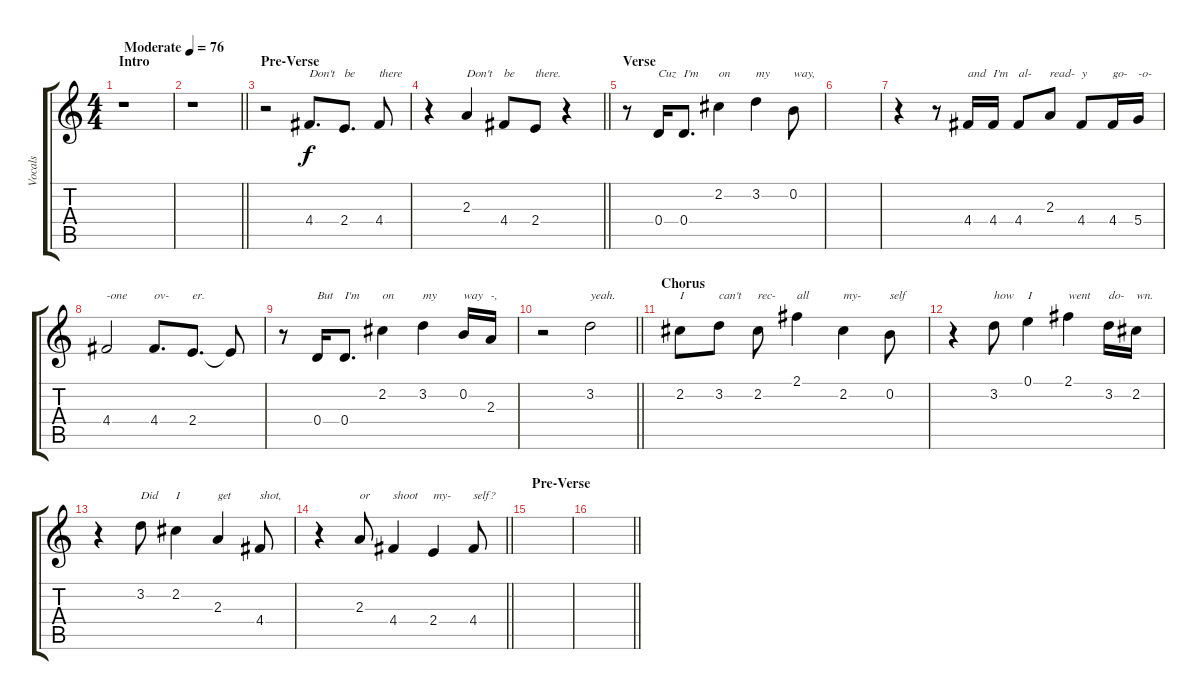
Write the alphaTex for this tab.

\track ("Vocals" "Vocals") {instrument electricguitarjazz bank 255}
\staff {score tabs}
\tuning (E4 B3 G3 D3 A2 D2) {hide}
\ts (4 4)
\section ("" "Intro")
\tempo (76 "Moderate")
\clef g2
\ks c
r.1{dy f instrument electricguitarjazz} |
\barLineRight lightlight
r.1 |
\section ("" "Pre-Verse")
r.2 4.4.8{d txt "Don't"} 2.4.8{d txt "be"} 4.4.8{txt "there"} |
\barLineRight lightlight
r.4 2.3.4{txt "Don't"} 4.4.8{txt "be"} 2.4.8{txt "there."} r.4 |
\section ("" "Verse")
r.8 0.4.16{txt "Cuz"} 0.4.8{d txt "I'm"} 2.2.4{txt "on"} 3.2.4{txt "my"} 0.2.8{txt "way,"} |
|
r.4 r.8 4.4.16{txt "and"} 4.4.16{txt "I'm"} 4.4.8{txt "al-"} 2.3.8{txt "read-"} 4.4.8{txt "y"} 4.4.16{txt "go-"} 5.4.16{txt "-o-"} |
4.4.2{txt "-one"} 4.4.8{d txt "ov-"} 2.4.8{d txt "er."} 2.4{t}.8 |
r.8 0.4.16{txt "But"} 0.4.8{d txt "I'm"} 2.2.4{txt "on"} 3.2.4{txt "my"} 0.2.16{txt "way"} 2.3.16{txt "-,"} |
\barLineRight lightlight
r.2 3.2.2{txt "yeah."} |
\section ("" "Chorus")
2.2.8{txt "I"} 3.2.8{txt "can't"} 2.2.8{txt "rec-"} 2.1.4{txt "all"} 2.2.4{txt "my-"} 0.2.8{txt "self"} |
r.4 3.2.8{txt "how"} 0.1.4{txt "I"} 2.1.4{txt "went"} 3.2.16{txt "do-"} 2.2.16{txt "wn."} |
r.4 3.2.8{txt "Did"} 2.2.4{txt "I"} 2.3.4{txt "get"} 4.4.8{txt "shot,"} |
\barLineRight lightlight
r.4 2.3.8{txt "or"} 4.4.4{txt "shoot"} 2.4.4{txt "my-"} 4.4.8{txt "self?"} |
\section ("" "Pre-Verse")
|
\barLineRight lightlight
